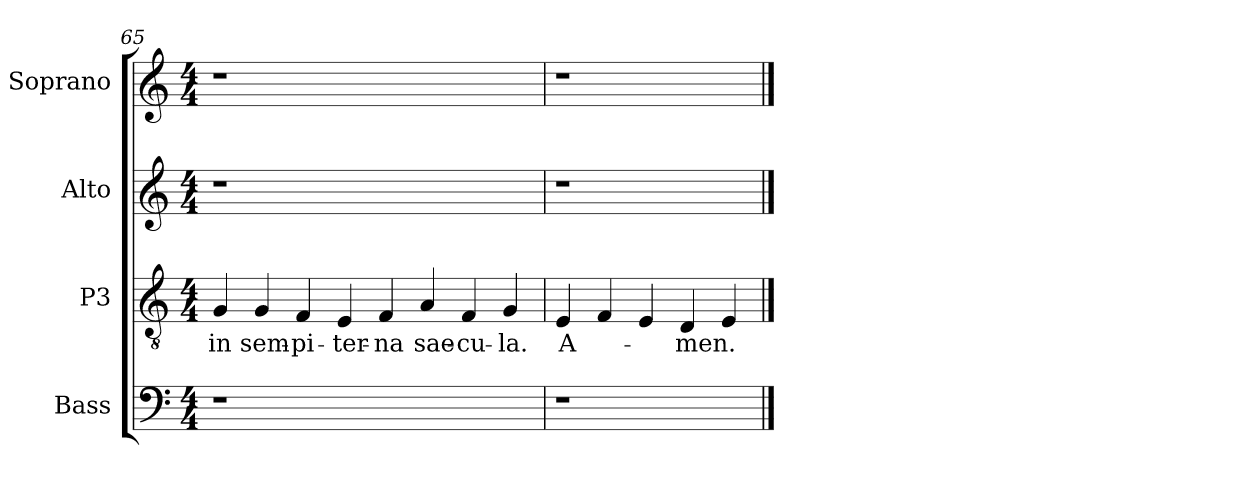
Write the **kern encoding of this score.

**kern	**kern	**text	**kern	**kern
*part4	*part3	*part3	*part2	*part1
*staff4	*staff3	*staff3	*staff2	*staff1
*I"Bass	*I"P3	*	*I"Alto	*I"Soprano
*I'B.	*	*	*I'A.	*I'S.
*clefF4	*clefGv2	*	*clefG2	*clefG2
*	*ITrd7c12	*	*	*
*k[]	*k[]	*	*k[]	*k[]
*C:	*C:	*	*C:	*C:
*M4/4	*M4/4	*	*M4/4	*M4/4
=65	=65	=65	=65	=65
!LO:N:vis=1	!	!	!	!
!	!	!LO:LY:b:color=#000000	!LO:N:vis=1	!LO:N:vis=1
1r	4GGi/	in	1r	1r
!	!	!LO:LY:b:color=#000000	!	!
.	4GGi/	sem-	.	.
!	!	!LO:LY:b:color=#000000	!	!
.	4FFi/	-pi-	.	.
!	!	!LO:LY:b:color=#000000	!	!
.	4EEi/	-ter-	.	.
!	!	!LO:LY:b:color=#000000	!	!
1ryy	4FFi/	-na	1ryy	1ryy
!	!	!LO:LY:b:color=#000000	!	!
.	4AAi/	sae-	.	.
!	!	!LO:LY:b:color=#000000	!	!
.	4FFi/	-cu-	.	.
!	!	!LO:LY:b:color=#000000	!	!
.	4GGi/	-la.	.	.
=66	=66	=66	=66	=66
!LO:N:vis=1	!	!	!	!
!	!	!LO:LY:b:color=#000000	!LO:N:vis=1	!LO:N:vis=1
1r	4EEi/	A-	1r	1r
.	4FFi/	.	.	.
.	4EEi/	.	.	.
!	!	!LO:LY:b:color=#000000	!	!
.	4DDi/	-men.	.	.
4ryy	4EEi/	.	4ryy	4ryy
==	==	==	==	==
*-	*-	*-	*-	*-
